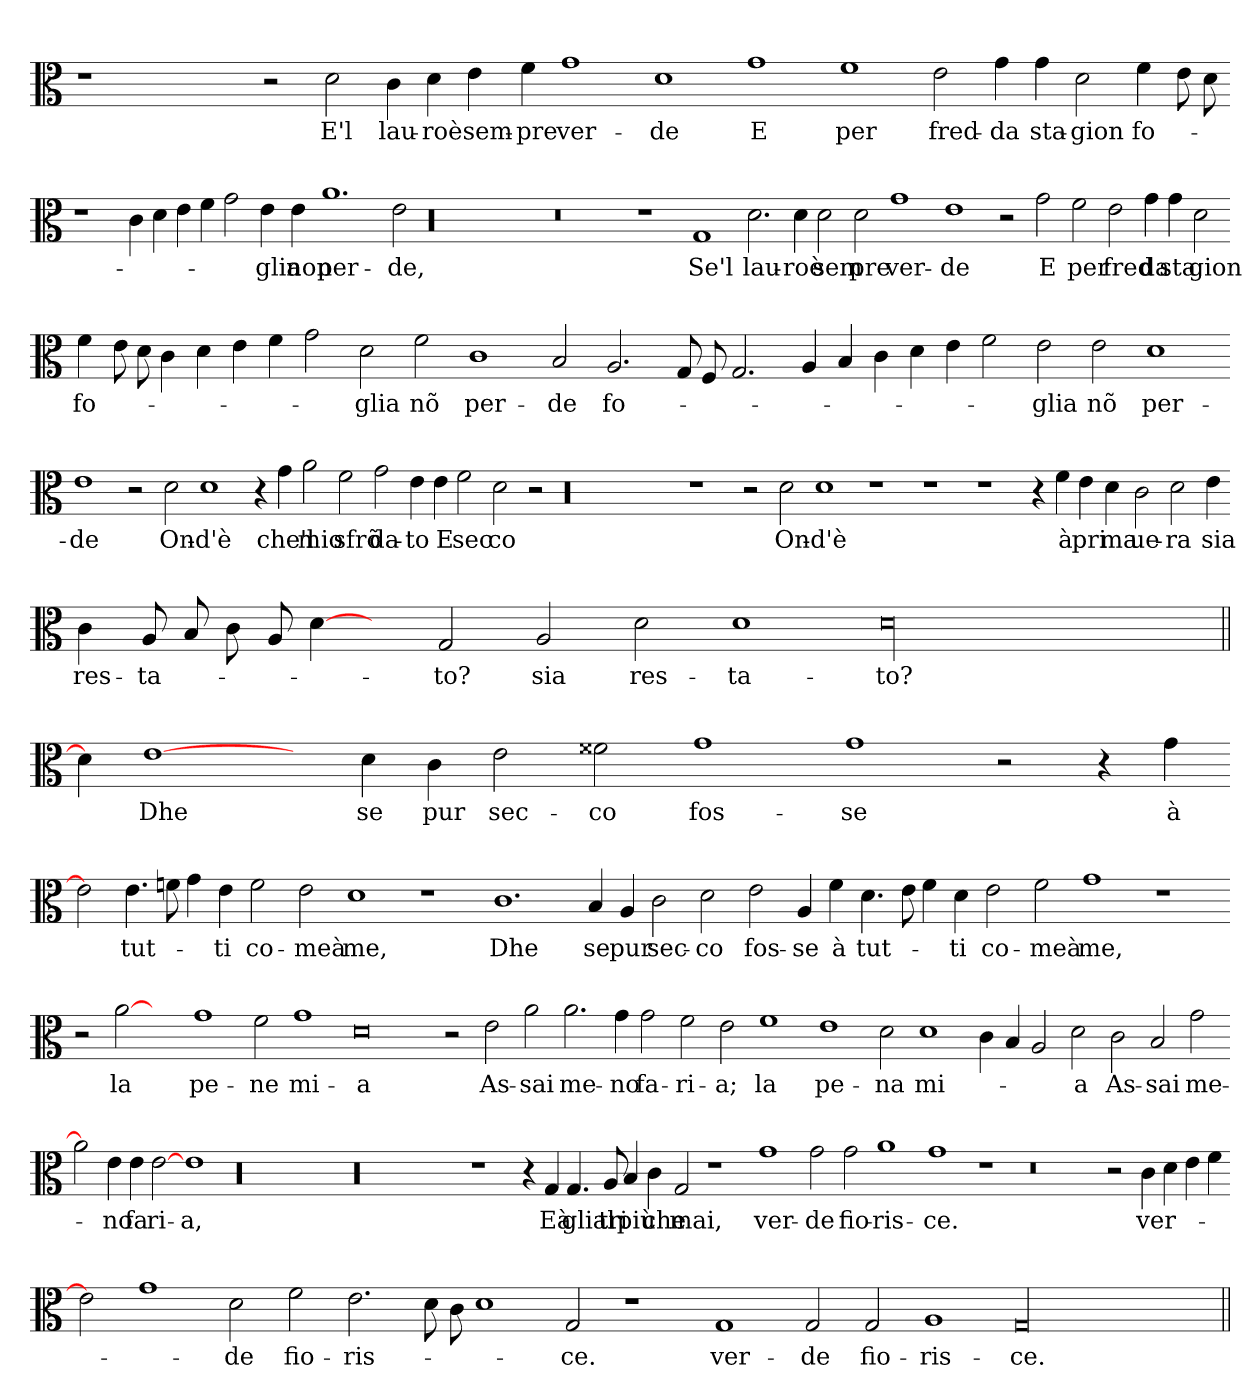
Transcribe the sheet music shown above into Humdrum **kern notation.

**kern	**text
*part1	*part1
*staff1	*staff1
*clefC3	*
*k[]	*
=	=
1r	.
1ryy	.
2r	.
2d	E'l
4c	lau-
4d	roè
4e	sem-
4f	pre
1g	ver-
1d	de
1g	E
1f	per
2e	fred-
4g	da
4g	sta-
2d	gion
4f	fo-
8e	.
8d	.
=-	=-
1r	.
4c	.
4d	.
4e	.
4f	.
2g	.
4e	glia
4e	non
1.a	per-
2e	de,
00r	.
0r	.
1r	.
1G	Se'l
2.d	lau-
4d	roè
2d	sem-
2d	pre
1g	ver-
1e	de
2r	.
2g	E
2f	per
2e	fred-
4g	da
4g	sta-
2d	gion
=-	=-
4f	fo-
8e	.
8d	.
4c	.
4d	.
4e	.
4f	.
2g	.
2d	glia
2f	nõ
1c	per-
2B	de
2.A	fo-
8G	.
8F	.
2.G	.
4A	.
4B	.
4c	.
4d	.
4e	.
2f	.
2e	glia
2e	nõ
1d	per-
=-	=-
1e	de
2r	.
2d	On-
1d	d'è
4r	.
4g	che'l
2a	mio
2f	sfrõ-
2g	da-
4e	to
4e	E
2f	sec-
2d	co
2r	.
00r	.
1r	.
2r	.
2d	On-
1d	d'è
1r	.
1r	.
1r	.
4r	.
4f	à
4e	pri-
4d	ma-
2c	ue-
2d	ra
4e	sia
=-	=-
4c	res-
8A	ta-
8B	.
8c	.
8A	.
[4d	.
4ryy	.
2G	to?
2A	sia
2d	res-
1d	ta-
00d	to?
=||	=||
4d]	.
[1e	Dhe
4ryy	.
4d	se
4c	pur
2e	sec-
2f##X	co
1g	fos-
1g	se
2r	.
4r	.
4g	à
=-	=-
2e]	.
4.e	tut-
8f	.
4g	.
4e	ti
2f	co-
2e	meà
1d	me,
1r	.
1.c	Dhe
4B	se
4A	pur
2c	sec-
2d	co
2e	fos-
4A	se
4f	à
4.d	tut-
8e	.
4f	.
4d	ti
2e	co-
2f	meà
1g	me,
1r	.
=-	=-
2r	.
[2a	la
2ryy	.
1g	pe-
2f	ne
1g	mi-
0d	a
2r	.
2e	As-
2a	sai
2.a	me-
4g	no
2g	fa-
2f	ri-
2e	a;
1f	la
1e	pe-
2d	na
1d	mi-
4c	.
4B	.
2A	.
2d	a
2c	As-
2B	sai
2g	me-
=-	=-
2a]	.
4e	no
4e	fa-
[2e	ri-
1e	a,
00r	.
00r	.
1r	.
4r	.
4G	Eà
4.G	glial-
8A	tri
4B	più
4c	che
2G	mai,
1r	.
1g	ver-
2g	de
2g	fio-
1a	ris-
1g	ce.
1r	.
0r	.
2r	.
4c	ver-
4d	.
4e	.
4f	.
=-	=-
2e]	.
1g	.
2d	de
2f	fio-
2.e	ris-
8d	.
8c\	.
1d	.
2G	ce.
1r	.
1G	ver-
2G	de
2G	fio-
1A	ris-
00G/	ce.
=||	=||
*-	*-
